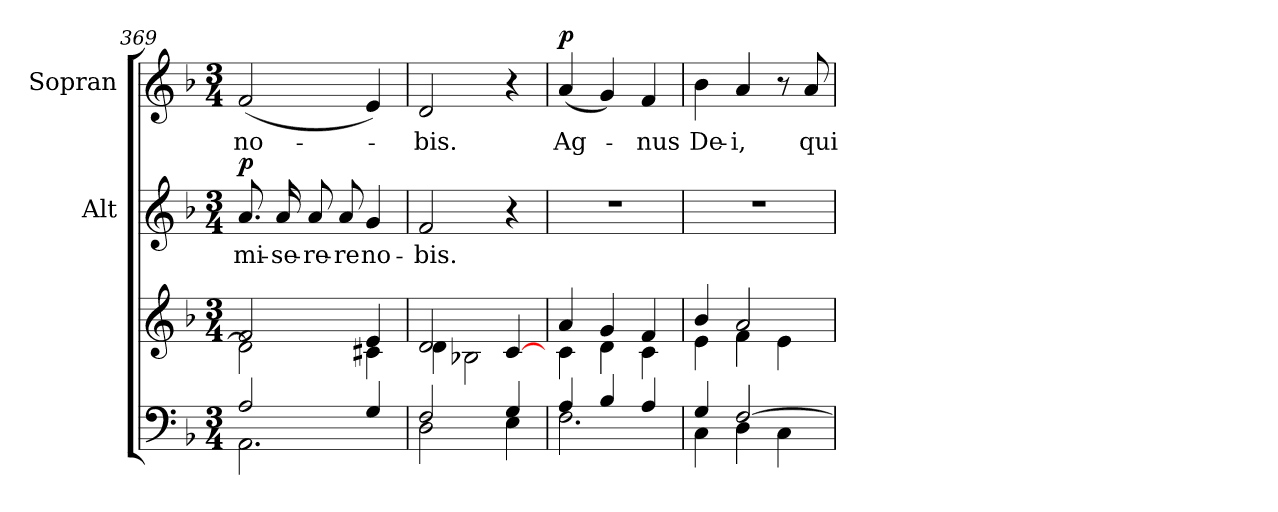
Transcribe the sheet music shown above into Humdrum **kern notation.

**kern	**kern	**kern	**text	**dynam	**kern	**text	**dynam
*part3	*part3	*part2	*part2	*part2	*part1	*part1	*part1
*staff4	*staff3	*staff2	*staff2	*staff2	*staff1	*staff1	*staff1
*	*	*I"Alt	*	*	*I"Sopran	*	*
*	*	*I'A.	*	*	*I'S.	*	*
*clefF4	*clefG2	*clefG2	*	*	*clefG2	*	*
*k[b-]	*k[b-]	*k[b-]	*	*	*k[b-]	*	*
*F:	*F:	*F:	*	*	*F:	*	*
*M3/4	*M3/4	*M3/4	*	*	*M3/4	*	*
=369	=369	=369	=369	=369	=369	=369	=369
*^	*^	*	*	*	*	*	*
!	!	!	!	!	!LO:LY:b	!LO:DY:a	!	!LO:LY:b	!
2A/	2.AA\	2f/	2d\]	8.a/	mi-	p	(<2f/	no-	.
!	!	!	!	!	!LO:LY:b	!	!	!	!
.	.	.	.	16a/	-se-	.	.	.	.
!	!	!	!	!	!LO:LY:b	!	!	!	!
.	.	.	.	8a/	-re-	.	.	.	.
!	!	!	!	!	!LO:LY:b	!	!	!	!
.	.	.	.	8a/	-re	.	.	.	.
!	!	!	!	!	!LO:LY:b	!	!	!	!
4G/	.	4e/	4c#X\	4g/	no-	.	4e/)	.	.
=370	=370	=370	=370	=370	=370	=370	=370	=370	=370
!	!	!	!	!	!LO:LY:b	!	!	!LO:LY:b	!
2F/	2D\	2d/	4d\	2f/	-bis.	.	2d/	-bis.	.
.	.	.	2B-X\	.	.	.	.	.	.
4G/	4E\	[>4c/	.	4r	.	.	4r	.	.
=371	=371	=371	=371	=371	=371	=371	=371	=371	=371
!	!	!	!	!	!	!	!	!LO:LY:b	!LO:DY:a
4A/	2.F\	4a/	4c\	2.r	.	.	(<4a/	Ag-	p
4B-/	.	4g/	4d\	.	.	.	4g/)	.	.
!	!	!	!	!	!	!	!	!LO:LY:b	!
4A/	.	4f/	4c\	.	.	.	4f/	-nus	.
=372	=372	=372	=372	=372	=372	=372	=372	=372	=372
!	!	!	!	!	!	!	!	!LO:LY:b	!
4G/	4C\	4b-/	4e\	2.r	.	.	4b-\	De-	.
!	!	!	!	!	!	!	!	!LO:LY:b	!
[>2F/	4D\	2a/	4f\	.	.	.	4a/	-i,	.
.	4C\	.	4e\	.	.	.	8r	.	.
!	!	!	!	!	!	!	!	!LO:LY:b	!
.	.	.	.	.	.	.	8a/	qui	.
*v	*v	*	*	*	*	*	*	*	*
*	*v	*v	*	*	*	*	*	*
=	=	=	=	=	=	=	=
*-	*-	*-	*-	*-	*-	*-	*-
